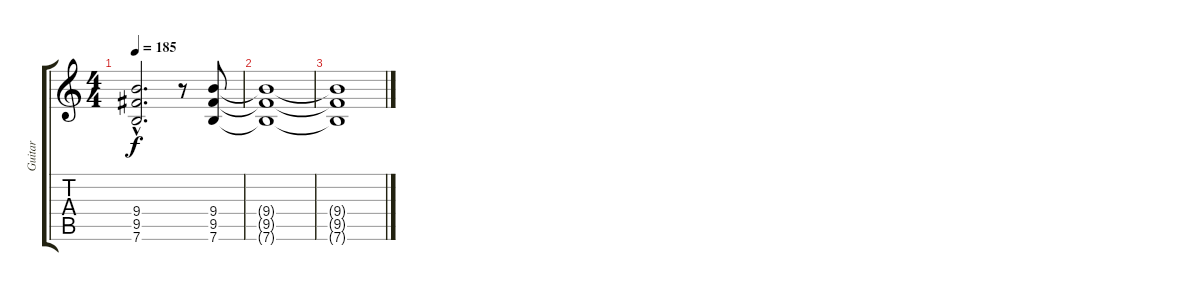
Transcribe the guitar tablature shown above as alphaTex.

\track ("Guitar" "Guitar") {instrument distortionguitar}
\staff {score tabs}
\tuning (E4 B3 G3 D3 A2 E2) {hide}
\ts (4 4)
\tempo 185
\clef g2
\ks c
(9.4{hac t} 9.5{hac t} 7.6{hac t}).2{d dy f} r.8 (9.4 9.5 7.6).8 |
(9.4{t} 9.5{t} 7.6{t}).1 |
(9.4{t} 9.5{t} 7.6{t}).1
